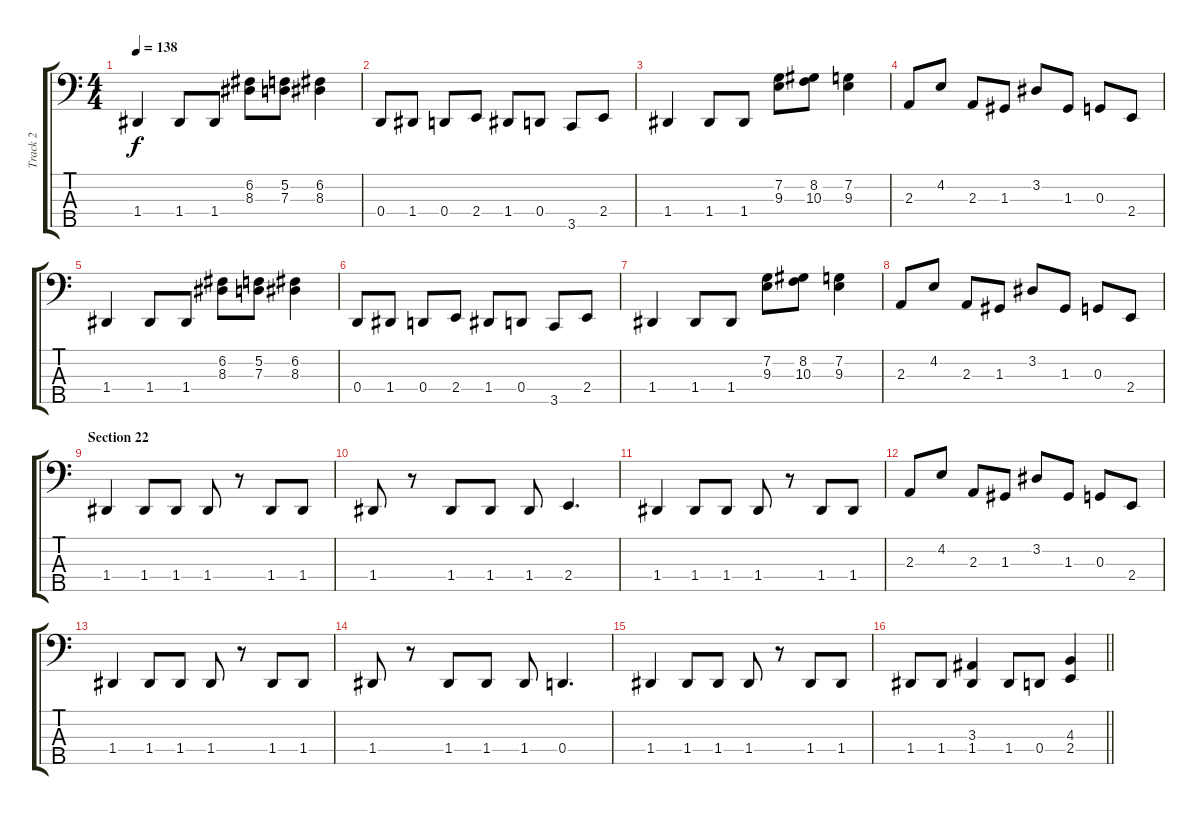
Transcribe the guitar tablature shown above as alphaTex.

\track ("Track 2" "Track 2") {instrument electricbassfinger}
\staff {score tabs}
\tuning (F2 C2 G1 D1 A0) {hide}
\ts (4 4)
\tempo 138
\clef f4
\ks c
1.4.4{dy f} 1.4.8 1.4.8 (6.2 8.3).8 (5.2 7.3).8 (6.2 8.3).4 |
0.4.8 1.4.8 0.4.8 2.4.8 1.4.8 0.4.8 3.5.8 2.4.8 |
1.4.4 1.4.8 1.4.8 (7.2 9.3).8 (8.2 10.3).8 (7.2 9.3).4 |
2.3.8 4.2.8 2.3.8 1.3.8 3.2.8 1.3.8 0.3.8 2.4.8 |
1.4.4 1.4.8 1.4.8 (6.2 8.3).8 (5.2 7.3).8 (6.2 8.3).4 |
0.4.8 1.4.8 0.4.8 2.4.8 1.4.8 0.4.8 3.5.8 2.4.8 |
1.4.4 1.4.8 1.4.8 (7.2 9.3).8 (8.2 10.3).8 (7.2 9.3).4 |
2.3.8 4.2.8 2.3.8 1.3.8 3.2.8 1.3.8 0.3.8 2.4.8 |
\section ("" "Section 22")
1.4.4 1.4.8 1.4.8 1.4.8 r.8 1.4.8 1.4.8 |
1.4.8 r.8 1.4.8 1.4.8 1.4.8 2.4.4{d} |
1.4.4 1.4.8 1.4.8 1.4.8 r.8 1.4.8 1.4.8 |
2.3.8 4.2.8 2.3.8 1.3.8 3.2.8 1.3.8 0.3.8 2.4.8 |
1.4.4 1.4.8 1.4.8 1.4.8 r.8 1.4.8 1.4.8 |
1.4.8 r.8 1.4.8 1.4.8 1.4.8 0.4.4{d} |
1.4.4 1.4.8 1.4.8 1.4.8 r.8 1.4.8 1.4.8 |
\barLineRight lightlight
1.4.8 1.4.8 (3.3 1.4).4 1.4.8 0.4.8 (4.3 2.4).4
